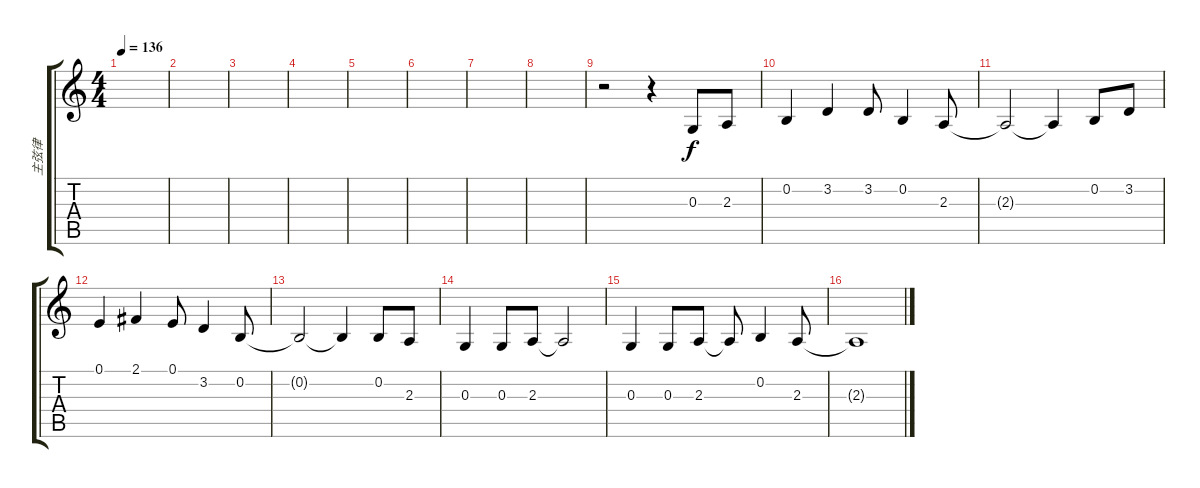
\track ("主弦律" "主弦律") {instrument tenorsax}
\staff {score tabs}
\tuning (E4 B3 G3 D3 A2 E2) {hide}
\ts (4 4)
\tempo 136
\clef g2
\ks c
|
|
|
|
|
|
|
|
r.2 r.4 0.3.8 2.3.8 |
0.2.4 3.2.4 3.2.8 0.2.4 2.3.8 |
2.3{t}.2 2.3{t}.4 0.2.8 3.2.8 |
0.1.4 2.1.4 0.1.8 3.2.4 0.2.8 |
0.2{t}.2 0.2{t}.4 0.2.8 2.3.8 |
0.3.4 0.3.8 2.3.8 2.3{t}.2 |
0.3.4 0.3.8 2.3.8 2.3{t}.8 0.2.4 2.3.8 |
2.3{t}.1
